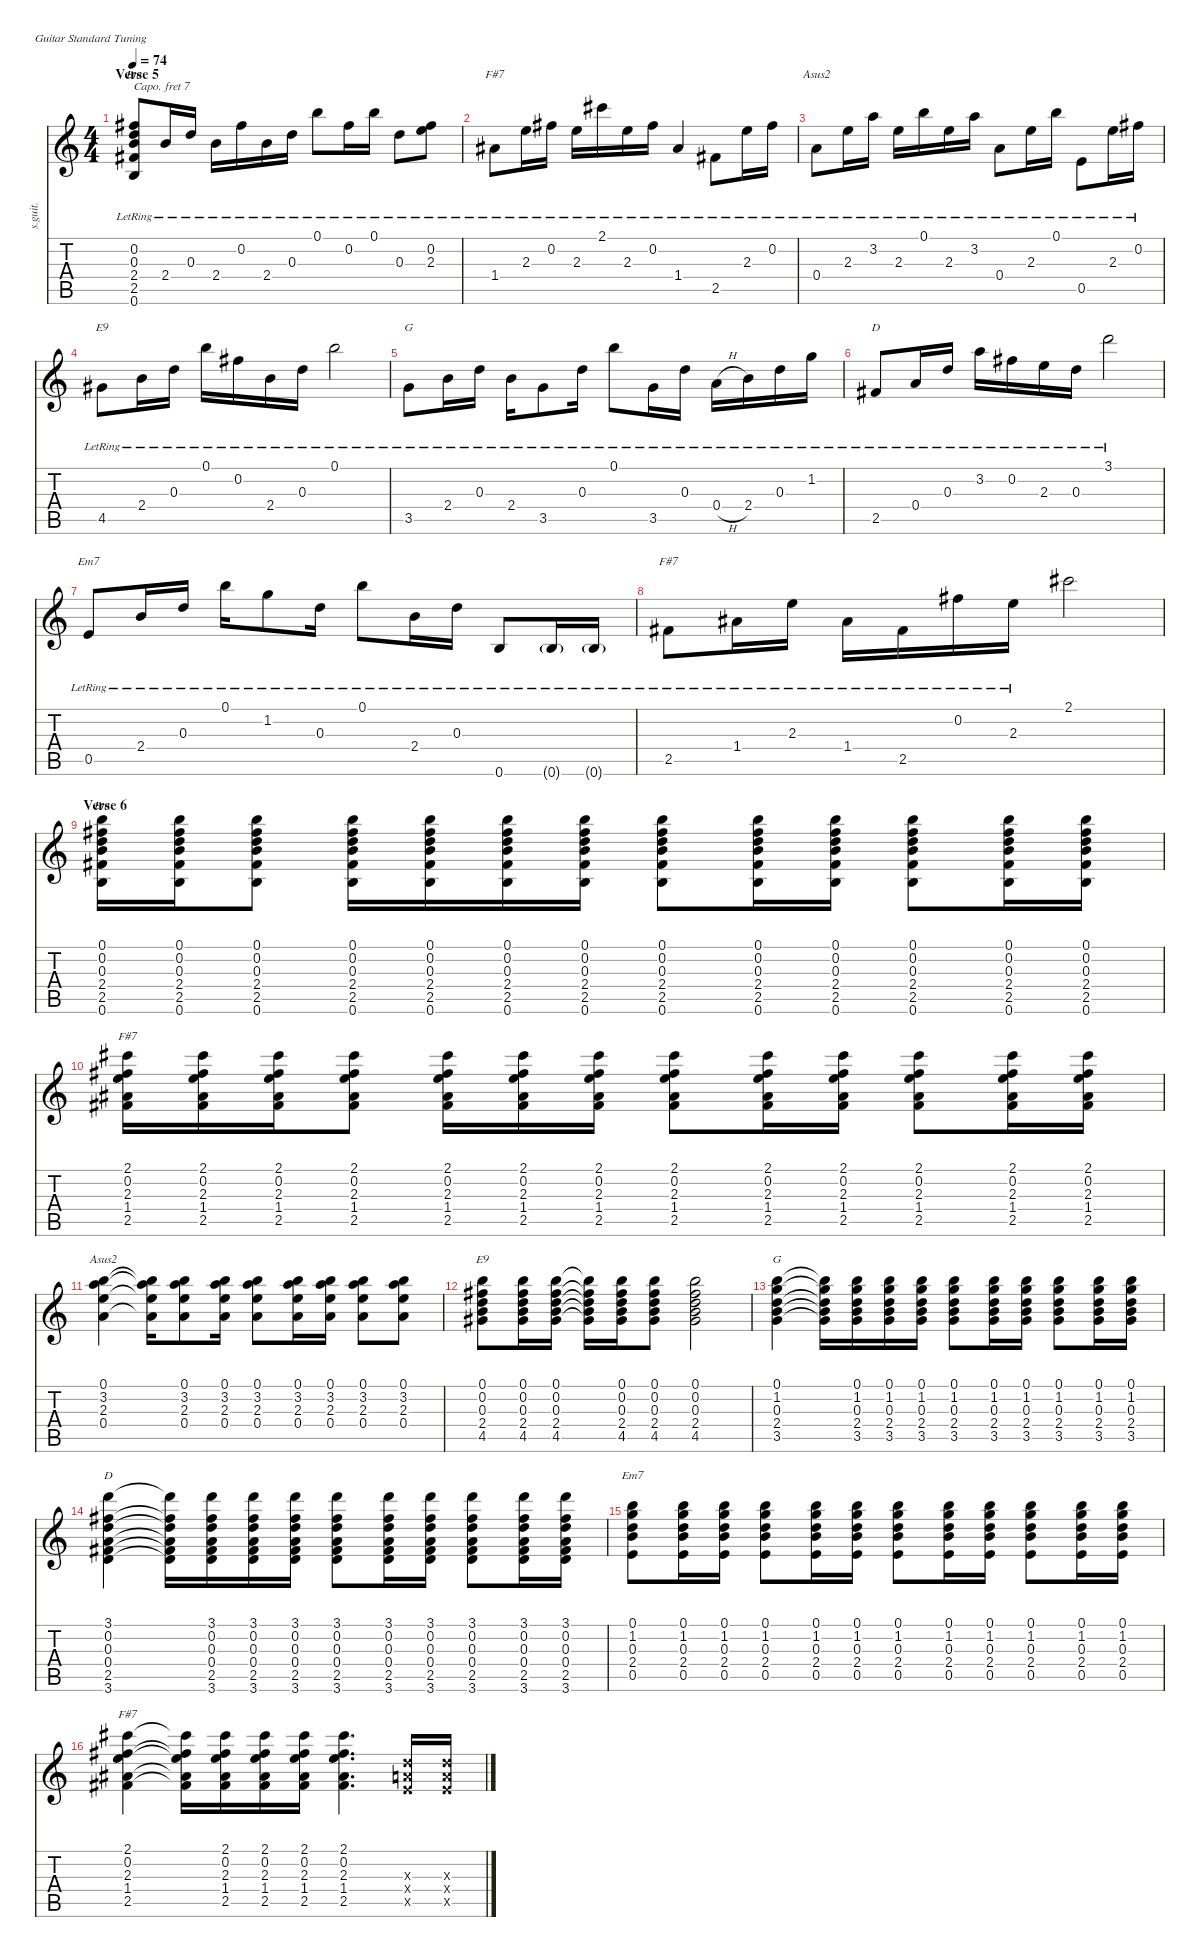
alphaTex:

\defaultSystemsLayout 4
\hideDynamics
\bracketExtendMode nobrackets
\track ("Don Felder - 12 String Guitar" "s.guit.") {instrument electricguitarclean}
\staff {score tabs}
\capo 7
\tuning (E4 B3 G3 D3 A2 E2)
\chord ("Bm" 3 1 2 2 0 x) {showdiagram false}
\chord ("F#7" 3 1 2 2 0 x) {showdiagram false}
\chord ("Asus2" 3 1 2 2 0 x) {showdiagram false}
\chord ("E9" 3 1 2 2 0 x) {showdiagram false}
\chord ("G" 3 1 2 2 0 x) {showdiagram false}
\chord ("D" 3 1 2 2 0 x) {showdiagram false}
\chord ("Em7" 3 1 2 2 0 x) {showdiagram false}
\ts (4 4)
\section ("" "Verse 5")
\tempo 74
\clef g2
\ks c
(0.2{lr} 0.3{lr} 2.4{lr} 2.5{lr} 0.6{lr}).8{ch "Bm" lyrics (0 "") lyrics (1 "") lyrics (2 "") lyrics (3 "") lyrics (4 "") dy f} 2.4{lr}.16{lyrics (0 "") lyrics (1 "") lyrics (2 "") lyrics (3 "") lyrics (4 "")} 0.3{lr}.16{lyrics (0 "") lyrics (1 "") lyrics (2 "") lyrics (3 "") lyrics (4 "")} 2.4{lr}.16{lyrics (0 "") lyrics (1 "") lyrics (2 "") lyrics (3 "") lyrics (4 "")} 0.2{lr}.16{lyrics (0 "") lyrics (1 "") lyrics (2 "") lyrics (3 "") lyrics (4 "")} 2.4{lr}.16{lyrics (0 "") lyrics (1 "") lyrics (2 "") lyrics (3 "") lyrics (4 "")} 0.3{lr}.16{lyrics (0 "") lyrics (1 "") lyrics (2 "") lyrics (3 "") lyrics (4 "")} 0.1{lr}.8{lyrics (0 "") lyrics (1 "") lyrics (2 "") lyrics (3 "") lyrics (4 "")} 0.2{lr}.16{lyrics (0 "") lyrics (1 "") lyrics (2 "") lyrics (3 "") lyrics (4 "")} 0.1{lr}.16{lyrics (0 "") lyrics (1 "") lyrics (2 "") lyrics (3 "") lyrics (4 "")} 0.3{lr}.8{lyrics (0 "") lyrics (1 "") lyrics (2 "") lyrics (3 "") lyrics (4 "")} (0.2{lr} 2.3{lr}).8{lyrics (0 "") lyrics (1 "") lyrics (2 "") lyrics (3 "") lyrics (4 "")} |
1.4{lr acc #}.8{ch "F#7" lyrics (0 "") lyrics (1 "") lyrics (2 "") lyrics (3 "") lyrics (4 "")} 2.3{lr}.16{lyrics (0 "") lyrics (1 "") lyrics (2 "") lyrics (3 "") lyrics (4 "")} 0.2{lr}.16{lyrics (0 "") lyrics (1 "") lyrics (2 "") lyrics (3 "") lyrics (4 "")} 2.3{lr}.16{lyrics (0 "") lyrics (1 "") lyrics (2 "") lyrics (3 "") lyrics (4 "")} 2.1{lr acc #}.16{lyrics (0 "") lyrics (1 "") lyrics (2 "") lyrics (3 "") lyrics (4 "")} 2.3{lr}.16{lyrics (0 "") lyrics (1 "") lyrics (2 "") lyrics (3 "") lyrics (4 "")} 0.2{lr}.16{lyrics (0 "") lyrics (1 "") lyrics (2 "") lyrics (3 "") lyrics (4 "")} 1.4{lr acc #}.4{lyrics (0 "") lyrics (1 "") lyrics (2 "") lyrics (3 "") lyrics (4 "")} 2.5{lr}.8{lyrics (0 "") lyrics (1 "") lyrics (2 "") lyrics (3 "") lyrics (4 "")} 2.3{lr}.16{lyrics (0 "") lyrics (1 "") lyrics (2 "") lyrics (3 "") lyrics (4 "")} 0.2{lr}.16{lyrics (0 "") lyrics (1 "") lyrics (2 "") lyrics (3 "") lyrics (4 "")} |
0.4{lr}.8{ch "Asus2" lyrics (0 "") lyrics (1 "") lyrics (2 "") lyrics (3 "") lyrics (4 "")} 2.3{lr}.16{lyrics (0 "") lyrics (1 "") lyrics (2 "") lyrics (3 "") lyrics (4 "")} 3.2{lr}.16{lyrics (0 "") lyrics (1 "") lyrics (2 "") lyrics (3 "") lyrics (4 "")} 2.3{lr}.16{lyrics (0 "") lyrics (1 "") lyrics (2 "") lyrics (3 "") lyrics (4 "")} 0.1{lr}.16{lyrics (0 "") lyrics (1 "") lyrics (2 "") lyrics (3 "") lyrics (4 "")} 2.3{lr}.16{lyrics (0 "") lyrics (1 "") lyrics (2 "") lyrics (3 "") lyrics (4 "")} 3.2{lr}.16{lyrics (0 "") lyrics (1 "") lyrics (2 "") lyrics (3 "") lyrics (4 "")} 0.4{lr}.8{lyrics (0 "") lyrics (1 "") lyrics (2 "") lyrics (3 "") lyrics (4 "")} 2.3{lr}.16{lyrics (0 "") lyrics (1 "") lyrics (2 "") lyrics (3 "") lyrics (4 "")} 0.1{lr}.16{lyrics (0 "") lyrics (1 "") lyrics (2 "") lyrics (3 "") lyrics (4 "")} 0.5{lr}.8{lyrics (0 "") lyrics (1 "") lyrics (2 "") lyrics (3 "") lyrics (4 "")} 2.3{lr}.16{lyrics (0 "") lyrics (1 "") lyrics (2 "") lyrics (3 "") lyrics (4 "")} 0.2{lr}.16{lyrics (0 "") lyrics (1 "") lyrics (2 "") lyrics (3 "") lyrics (4 "")} |
4.5{lr acc #}.8{ch "E9" lyrics (0 "") lyrics (1 "") lyrics (2 "") lyrics (3 "") lyrics (4 "")} 2.4{lr}.16{lyrics (0 "") lyrics (1 "") lyrics (2 "") lyrics (3 "") lyrics (4 "")} 0.3{lr}.16{lyrics (0 "") lyrics (1 "") lyrics (2 "") lyrics (3 "") lyrics (4 "")} 0.1{lr}.16{lyrics (0 "") lyrics (1 "") lyrics (2 "") lyrics (3 "") lyrics (4 "")} 0.2{lr}.16{lyrics (0 "") lyrics (1 "") lyrics (2 "") lyrics (3 "") lyrics (4 "")} 2.4{lr}.16{lyrics (0 "") lyrics (1 "") lyrics (2 "") lyrics (3 "") lyrics (4 "")} 0.3{lr}.16{lyrics (0 "") lyrics (1 "") lyrics (2 "") lyrics (3 "") lyrics (4 "")} 0.1{lr}.2{lyrics (0 "") lyrics (1 "") lyrics (2 "") lyrics (3 "") lyrics (4 "")} |
3.5{lr}.8{ch "G" lyrics (0 "") lyrics (1 "") lyrics (2 "") lyrics (3 "") lyrics (4 "")} 2.4{lr}.16{lyrics (0 "") lyrics (1 "") lyrics (2 "") lyrics (3 "") lyrics (4 "")} 0.3{lr}.16{lyrics (0 "") lyrics (1 "") lyrics (2 "") lyrics (3 "") lyrics (4 "")} 2.4{lr}.16{lyrics (0 "") lyrics (1 "") lyrics (2 "") lyrics (3 "") lyrics (4 "")} 3.5{lr}.8{lyrics (0 "") lyrics (1 "") lyrics (2 "") lyrics (3 "") lyrics (4 "")} 0.3{lr}.16{lyrics (0 "") lyrics (1 "") lyrics (2 "") lyrics (3 "") lyrics (4 "")} 0.1{lr}.8{lyrics (0 "") lyrics (1 "") lyrics (2 "") lyrics (3 "") lyrics (4 "")} 3.5{lr}.16{lyrics (0 "") lyrics (1 "") lyrics (2 "") lyrics (3 "") lyrics (4 "")} 0.3{lr}.16{lyrics (0 "") lyrics (1 "") lyrics (2 "") lyrics (3 "") lyrics (4 "")} 0.4{h lr}.16{lyrics (0 "") lyrics (1 "") lyrics (2 "") lyrics (3 "") lyrics (4 "")} 2.4{lr}.16{lyrics (0 "") lyrics (1 "") lyrics (2 "") lyrics (3 "") lyrics (4 "")} 0.3{lr}.16{lyrics (0 "") lyrics (1 "") lyrics (2 "") lyrics (3 "") lyrics (4 "")} 1.2{lr}.16{lyrics (0 "") lyrics (1 "") lyrics (2 "") lyrics (3 "") lyrics (4 "")} |
2.5{lr}.8{ch "D" lyrics (0 "") lyrics (1 "") lyrics (2 "") lyrics (3 "") lyrics (4 "")} 0.4{lr}.16{lyrics (0 "") lyrics (1 "") lyrics (2 "") lyrics (3 "") lyrics (4 "")} 0.3{lr}.16{lyrics (0 "") lyrics (1 "") lyrics (2 "") lyrics (3 "") lyrics (4 "")} 3.2{lr}.16{lyrics (0 "") lyrics (1 "") lyrics (2 "") lyrics (3 "") lyrics (4 "")} 0.2{lr}.16{lyrics (0 "") lyrics (1 "") lyrics (2 "") lyrics (3 "") lyrics (4 "")} 2.3{lr}.16{lyrics (0 "") lyrics (1 "") lyrics (2 "") lyrics (3 "") lyrics (4 "")} 0.3{lr}.16{lyrics (0 "") lyrics (1 "") lyrics (2 "") lyrics (3 "") lyrics (4 "")} 3.1{lr}.2{lyrics (0 "") lyrics (1 "") lyrics (2 "") lyrics (3 "") lyrics (4 "")} |
0.5{lr}.8{ch "Em7" lyrics (0 "") lyrics (1 "") lyrics (2 "") lyrics (3 "") lyrics (4 "")} 2.4{lr}.16{lyrics (0 "") lyrics (1 "") lyrics (2 "") lyrics (3 "") lyrics (4 "")} 0.3{lr}.16{lyrics (0 "") lyrics (1 "") lyrics (2 "") lyrics (3 "") lyrics (4 "")} 0.1{lr}.16{lyrics (0 "") lyrics (1 "") lyrics (2 "") lyrics (3 "") lyrics (4 "")} 1.2{lr}.8{lyrics (0 "") lyrics (1 "") lyrics (2 "") lyrics (3 "") lyrics (4 "")} 0.3{lr}.16{lyrics (0 "") lyrics (1 "") lyrics (2 "") lyrics (3 "") lyrics (4 "")} 0.1{lr}.8{lyrics (0 "") lyrics (1 "") lyrics (2 "") lyrics (3 "") lyrics (4 "")} 2.4{lr}.16{lyrics (0 "") lyrics (1 "") lyrics (2 "") lyrics (3 "") lyrics (4 "")} 0.3{lr}.16{lyrics (0 "") lyrics (1 "") lyrics (2 "") lyrics (3 "") lyrics (4 "")} 0.6{lr}.8{lyrics (0 "") lyrics (1 "") lyrics (2 "") lyrics (3 "") lyrics (4 "")} 0.6{g lr}.16{lyrics (0 "") lyrics (1 "") lyrics (2 "") lyrics (3 "") lyrics (4 "") dy pp} 0.6{g lr}.16{lyrics (0 "") lyrics (1 "") lyrics (2 "") lyrics (3 "") lyrics (4 "")} |
2.5{lr}.8{ch "F#7" lyrics (0 "") lyrics (1 "") lyrics (2 "") lyrics (3 "") lyrics (4 "") dy f} 1.4{lr acc #}.16{lyrics (0 "") lyrics (1 "") lyrics (2 "") lyrics (3 "") lyrics (4 "")} 2.3{lr}.16{lyrics (0 "") lyrics (1 "") lyrics (2 "") lyrics (3 "") lyrics (4 "")} 1.4{lr acc #}.16{lyrics (0 "") lyrics (1 "") lyrics (2 "") lyrics (3 "") lyrics (4 "")} 2.5{lr}.16{lyrics (0 "") lyrics (1 "") lyrics (2 "") lyrics (3 "") lyrics (4 "")} 0.2{lr}.16{lyrics (0 "") lyrics (1 "") lyrics (2 "") lyrics (3 "") lyrics (4 "")} 2.3{lr}.16{lyrics (0 "") lyrics (1 "") lyrics (2 "") lyrics (3 "") lyrics (4 "")} 2.1{acc #}.2{lyrics (0 "") lyrics (1 "") lyrics (2 "") lyrics (3 "") lyrics (4 "")} |
\section ("" "Verse 6")
(0.1 0.2 0.3 2.4 2.5 0.6).16{ch "Bm" lyrics (0 "") lyrics (1 "") lyrics (2 "") lyrics (3 "") lyrics (4 "")} (0.1 0.2 0.3 2.4 2.5 0.6).16{lyrics (0 "") lyrics (1 "") lyrics (2 "") lyrics (3 "") lyrics (4 "")} (0.1 0.2 0.3 2.4 2.5 0.6).8{lyrics (0 "") lyrics (1 "") lyrics (2 "") lyrics (3 "") lyrics (4 "")} (0.1 0.2 0.3 2.4 2.5 0.6).16{lyrics (0 "") lyrics (1 "") lyrics (2 "") lyrics (3 "") lyrics (4 "")} (0.1 0.2 0.3 2.4 2.5 0.6).16{lyrics (0 "") lyrics (1 "") lyrics (2 "") lyrics (3 "") lyrics (4 "")} (0.1 0.2 0.3 2.4 2.5 0.6).16{lyrics (0 "") lyrics (1 "") lyrics (2 "") lyrics (3 "") lyrics (4 "")} (0.1 0.2 0.3 2.4 2.5 0.6).16{lyrics (0 "") lyrics (1 "") lyrics (2 "") lyrics (3 "") lyrics (4 "")} (0.1 0.2 0.3 2.4 2.5 0.6).8{lyrics (0 "") lyrics (1 "") lyrics (2 "") lyrics (3 "") lyrics (4 "")} (0.1 0.2 0.3 2.4 2.5 0.6).16{lyrics (0 "") lyrics (1 "") lyrics (2 "") lyrics (3 "") lyrics (4 "")} (0.1 0.2 0.3 2.4 2.5 0.6).16{lyrics (0 "") lyrics (1 "") lyrics (2 "") lyrics (3 "") lyrics (4 "")} (0.1 0.2 0.3 2.4 2.5 0.6).8{lyrics (0 "") lyrics (1 "") lyrics (2 "") lyrics (3 "") lyrics (4 "")} (0.1 0.2 0.3 2.4 2.5 0.6).16{lyrics (0 "") lyrics (1 "") lyrics (2 "") lyrics (3 "") lyrics (4 "")} (0.1 0.2 0.3 2.4 2.5 0.6).16{lyrics (0 "") lyrics (1 "") lyrics (2 "") lyrics (3 "") lyrics (4 "")} |
(2.1{acc #} 0.2 2.3 1.4{acc #} 2.5).16{ch "F#7" lyrics (0 "") lyrics (1 "") lyrics (2 "") lyrics (3 "") lyrics (4 "")} (2.1{acc #} 0.2 2.3 1.4{acc #} 2.5).16{lyrics (0 "") lyrics (1 "") lyrics (2 "") lyrics (3 "") lyrics (4 "")} (2.1{acc #} 0.2 2.3 1.4{acc #} 2.5).16{lyrics (0 "") lyrics (1 "") lyrics (2 "") lyrics (3 "") lyrics (4 "")} (2.1{acc #} 0.2 2.3 1.4{acc #} 2.5).8{lyrics (0 "") lyrics (1 "") lyrics (2 "") lyrics (3 "") lyrics (4 "")} (2.1{acc #} 0.2 2.3 1.4{acc #} 2.5).16{lyrics (0 "") lyrics (1 "") lyrics (2 "") lyrics (3 "") lyrics (4 "")} (2.1{acc #} 0.2 2.3 1.4{acc #} 2.5).16{lyrics (0 "") lyrics (1 "") lyrics (2 "") lyrics (3 "") lyrics (4 "")} (2.1{acc #} 0.2 2.3 1.4{acc #} 2.5).16{lyrics (0 "") lyrics (1 "") lyrics (2 "") lyrics (3 "") lyrics (4 "")} (2.1{acc #} 0.2 2.3 1.4{acc #} 2.5).8{lyrics (0 "") lyrics (1 "") lyrics (2 "") lyrics (3 "") lyrics (4 "")} (2.1{acc #} 0.2 2.3 1.4{acc #} 2.5).16{lyrics (0 "") lyrics (1 "") lyrics (2 "") lyrics (3 "") lyrics (4 "")} (2.1{acc #} 0.2 2.3 1.4{acc #} 2.5).16{lyrics (0 "") lyrics (1 "") lyrics (2 "") lyrics (3 "") lyrics (4 "")} (2.1{acc #} 0.2 2.3 1.4{acc #} 2.5).8{lyrics (0 "") lyrics (1 "") lyrics (2 "") lyrics (3 "") lyrics (4 "")} (2.1{acc #} 0.2 2.3 1.4{acc #} 2.5).16{lyrics (0 "") lyrics (1 "") lyrics (2 "") lyrics (3 "") lyrics (4 "")} (2.1{acc #} 0.2 2.3 1.4{acc #} 2.5).16{lyrics (0 "") lyrics (1 "") lyrics (2 "") lyrics (3 "") lyrics (4 "")} |
(0.1 3.2 2.3 0.4).4{ch "Asus2" lyrics (0 "") lyrics (1 "") lyrics (2 "") lyrics (3 "") lyrics (4 "")} (0.1{t} 3.2{t} 2.3{t} 0.4{t}).16{lyrics (0 "") lyrics (1 "") lyrics (2 "") lyrics (3 "") lyrics (4 "")} (0.1 3.2 2.3 0.4).8{lyrics (0 "") lyrics (1 "") lyrics (2 "") lyrics (3 "") lyrics (4 "")} (0.1 3.2 2.3 0.4).16{lyrics (0 "") lyrics (1 "") lyrics (2 "") lyrics (3 "") lyrics (4 "")} (0.1 3.2 2.3 0.4).8{lyrics (0 "") lyrics (1 "") lyrics (2 "") lyrics (3 "") lyrics (4 "")} (0.1 3.2 2.3 0.4).16{lyrics (0 "") lyrics (1 "") lyrics (2 "") lyrics (3 "") lyrics (4 "")} (0.1 3.2 2.3 0.4).16{lyrics (0 "") lyrics (1 "") lyrics (2 "") lyrics (3 "") lyrics (4 "")} (0.1 3.2 2.3 0.4).8{lyrics (0 "") lyrics (1 "") lyrics (2 "") lyrics (3 "") lyrics (4 "")} (0.1 3.2 2.3 0.4).8{lyrics (0 "") lyrics (1 "") lyrics (2 "") lyrics (3 "") lyrics (4 "")} |
(0.1 0.2 0.3 2.4 4.5{acc #}).8{ch "E9" lyrics (0 "") lyrics (1 "") lyrics (2 "") lyrics (3 "") lyrics (4 "")} (0.1 0.2 0.3 2.4 4.5{acc #}).16{lyrics (0 "") lyrics (1 "") lyrics (2 "") lyrics (3 "") lyrics (4 "")} (0.1 0.2 0.3 2.4 4.5{acc #}).16{lyrics (0 "") lyrics (1 "") lyrics (2 "") lyrics (3 "") lyrics (4 "")} (0.1{t} 0.2{t} 0.3{t} 2.4{t} 4.5{t acc #}).16{lyrics (0 "") lyrics (1 "") lyrics (2 "") lyrics (3 "") lyrics (4 "")} (0.1 0.2 0.3 2.4 4.5{acc #}).16{lyrics (0 "") lyrics (1 "") lyrics (2 "") lyrics (3 "") lyrics (4 "")} (0.1 0.2 0.3 2.4 4.5{acc #}).8{lyrics (0 "") lyrics (1 "") lyrics (2 "") lyrics (3 "") lyrics (4 "")} (0.1 0.2 0.3 2.4 4.5{acc #}).2{lyrics (0 "") lyrics (1 "") lyrics (2 "") lyrics (3 "") lyrics (4 "")} |
(0.1 1.2 0.3 2.4 3.5).4{ch "G" lyrics (0 "") lyrics (1 "") lyrics (2 "") lyrics (3 "") lyrics (4 "")} (0.1{t} 1.2{t} 0.3{t} 2.4{t} 3.5{t}).16{lyrics (0 "") lyrics (1 "") lyrics (2 "") lyrics (3 "") lyrics (4 "")} (0.1 1.2 0.3 2.4 3.5).16{lyrics (0 "") lyrics (1 "") lyrics (2 "") lyrics (3 "") lyrics (4 "")} (0.1 1.2 0.3 2.4 3.5).16{lyrics (0 "") lyrics (1 "") lyrics (2 "") lyrics (3 "") lyrics (4 "")} (0.1 1.2 0.3 2.4 3.5).16{lyrics (0 "") lyrics (1 "") lyrics (2 "") lyrics (3 "") lyrics (4 "")} (0.1 1.2 0.3 2.4 3.5).8{lyrics (0 "") lyrics (1 "") lyrics (2 "") lyrics (3 "") lyrics (4 "")} (0.1 1.2 0.3 2.4 3.5).16{lyrics (0 "") lyrics (1 "") lyrics (2 "") lyrics (3 "") lyrics (4 "")} (0.1 1.2 0.3 2.4 3.5).16{lyrics (0 "") lyrics (1 "") lyrics (2 "") lyrics (3 "") lyrics (4 "")} (0.1 1.2 0.3 2.4 3.5).8{lyrics (0 "") lyrics (1 "") lyrics (2 "") lyrics (3 "") lyrics (4 "")} (0.1 1.2 0.3 2.4 3.5).16{lyrics (0 "") lyrics (1 "") lyrics (2 "") lyrics (3 "") lyrics (4 "")} (0.1 1.2 0.3 2.4 3.5).16{lyrics (0 "") lyrics (1 "") lyrics (2 "") lyrics (3 "") lyrics (4 "")} |
(3.1 0.2 0.3 0.4 2.5 3.6).4{ch "D" lyrics (0 "") lyrics (1 "") lyrics (2 "") lyrics (3 "") lyrics (4 "")} (3.1{t} 0.2{t} 0.3{t} 0.4{t} 2.5{t} 3.6{t}).16{lyrics (0 "") lyrics (1 "") lyrics (2 "") lyrics (3 "") lyrics (4 "")} (3.1 0.2 0.3 0.4 2.5 3.6).16{lyrics (0 "") lyrics (1 "") lyrics (2 "") lyrics (3 "") lyrics (4 "")} (3.1 0.2 0.3 0.4 2.5 3.6).16{lyrics (0 "") lyrics (1 "") lyrics (2 "") lyrics (3 "") lyrics (4 "")} (3.1 0.2 0.3 0.4 2.5 3.6).16{lyrics (0 "") lyrics (1 "") lyrics (2 "") lyrics (3 "") lyrics (4 "")} (3.1 0.2 0.3 0.4 2.5 3.6).8{lyrics (0 "") lyrics (1 "") lyrics (2 "") lyrics (3 "") lyrics (4 "")} (3.1 0.2 0.3 0.4 2.5 3.6).16{lyrics (0 "") lyrics (1 "") lyrics (2 "") lyrics (3 "") lyrics (4 "")} (3.1 0.2 0.3 0.4 2.5 3.6).16{lyrics (0 "") lyrics (1 "") lyrics (2 "") lyrics (3 "") lyrics (4 "")} (3.1 0.2 0.3 0.4 2.5 3.6).8{lyrics (0 "") lyrics (1 "") lyrics (2 "") lyrics (3 "") lyrics (4 "")} (3.1 0.2 0.3 0.4 2.5 3.6).16{lyrics (0 "") lyrics (1 "") lyrics (2 "") lyrics (3 "") lyrics (4 "")} (3.1 0.2 0.3 0.4 2.5 3.6).16{lyrics (0 "") lyrics (1 "") lyrics (2 "") lyrics (3 "") lyrics (4 "")} |
(0.1 1.2 0.3 2.4 0.5).8{ch "Em7" lyrics (0 "") lyrics (1 "") lyrics (2 "") lyrics (3 "") lyrics (4 "")} (0.1 1.2 0.3 2.4 0.5).16{lyrics (0 "") lyrics (1 "") lyrics (2 "") lyrics (3 "") lyrics (4 "")} (0.1 1.2 0.3 2.4 0.5).16{lyrics (0 "") lyrics (1 "") lyrics (2 "") lyrics (3 "") lyrics (4 "")} (0.1 1.2 0.3 2.4 0.5).8{lyrics (0 "") lyrics (1 "") lyrics (2 "") lyrics (3 "") lyrics (4 "")} (0.1 1.2 0.3 2.4 0.5).16{lyrics (0 "") lyrics (1 "") lyrics (2 "") lyrics (3 "") lyrics (4 "")} (0.1 1.2 0.3 2.4 0.5).16{lyrics (0 "") lyrics (1 "") lyrics (2 "") lyrics (3 "") lyrics (4 "")} (0.1 1.2 0.3 2.4 0.5).8{lyrics (0 "") lyrics (1 "") lyrics (2 "") lyrics (3 "") lyrics (4 "")} (0.1 1.2 0.3 2.4 0.5).16{lyrics (0 "") lyrics (1 "") lyrics (2 "") lyrics (3 "") lyrics (4 "")} (0.1 1.2 0.3 2.4 0.5).16{lyrics (0 "") lyrics (1 "") lyrics (2 "") lyrics (3 "") lyrics (4 "")} (0.1 1.2 0.3 2.4 0.5).8{lyrics (0 "") lyrics (1 "") lyrics (2 "") lyrics (3 "") lyrics (4 "")} (0.1 1.2 0.3 2.4 0.5).16{lyrics (0 "") lyrics (1 "") lyrics (2 "") lyrics (3 "") lyrics (4 "")} (0.1 1.2 0.3 2.4 0.5).16{lyrics (0 "") lyrics (1 "") lyrics (2 "") lyrics (3 "") lyrics (4 "")} |
(2.1{acc #} 0.2 2.3 1.4{acc #} 2.5).4{ch "F#7" lyrics (0 "") lyrics (1 "") lyrics (2 "") lyrics (3 "") lyrics (4 "")} (2.1{t acc #} 0.2{t} 2.3{t} 1.4{t acc #} 2.5{t}).16{lyrics (0 "") lyrics (1 "") lyrics (2 "") lyrics (3 "") lyrics (4 "")} (2.1{acc #} 0.2 2.3 1.4{acc #} 2.5).16{lyrics (0 "") lyrics (1 "") lyrics (2 "") lyrics (3 "") lyrics (4 "")} (2.1{acc #} 0.2 2.3 1.4{acc #} 2.5).16{lyrics (0 "") lyrics (1 "") lyrics (2 "") lyrics (3 "") lyrics (4 "")} (2.1{acc #} 0.2 2.3 1.4{acc #} 2.5).16{lyrics (0 "") lyrics (1 "") lyrics (2 "") lyrics (3 "") lyrics (4 "")} (2.1{acc #} 0.2 2.3 1.4{acc #} 2.5).4{d lyrics (0 "") lyrics (1 "") lyrics (2 "") lyrics (3 "") lyrics (4 "")} (0.3{x} 0.4{x} 0.5{x}).16{lyrics (0 "") lyrics (1 "") lyrics (2 "") lyrics (3 "") lyrics (4 "")} (0.3{x} 0.4{x} 0.5{x}).16{lyrics (0 "") lyrics (1 "") lyrics (2 "") lyrics (3 "") lyrics (4 "")}
